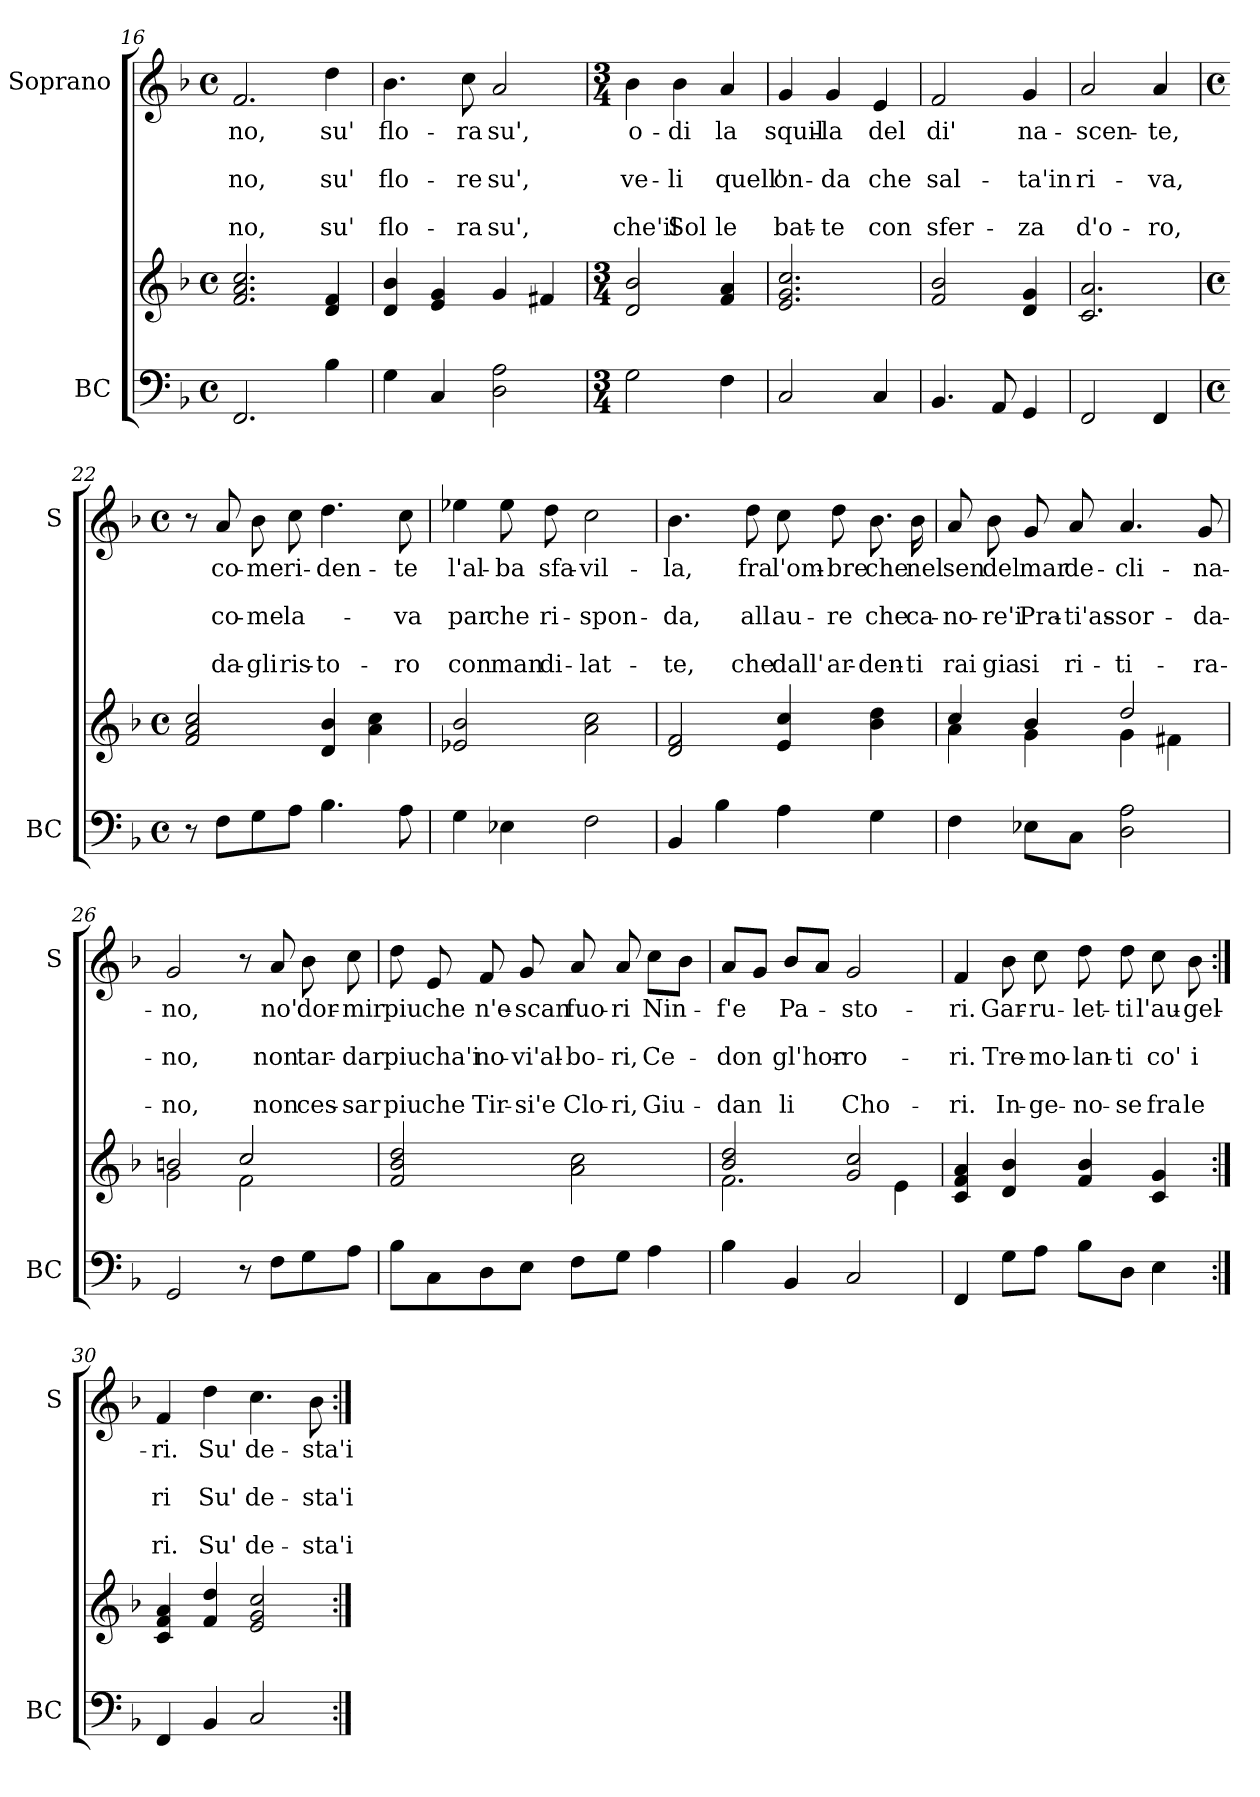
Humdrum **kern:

**kern	**kern	**kern	**text	**text	**text	**text	**text
*part2	*part2	*part1	*part1	*part1	*part1	*part1	*part1
*staff3	*staff2	*staff1	*staff1	*staff1	*staff1	*staff1	*staff1
*I"BC	*	*I"Soprano	*	*	*	*	*
*I'BC	*	*I'S	*	*	*	*	*
!!LO:LB:g=z
*clefF4	*clefG2	*clefG2	*	*	*	*	*
*k[b-]	*k[b-]	*k[b-]	*	*	*	*	*
*F:	*F:	*F:	*	*	*	*	*
*M4/4	*M4/4	*M4/4	*	*	*	*	*
*met(c)	*met(c)	*met(c)	*	*	*	*	*
=16	=16	=16	=16	=16	=16	=16	=16
2.FF/	2.f/ 2.a/ 2.cc/	2.f/	-no,	.	-no,	.	-no,
4B-\	4d/ 4f/	4dd\	su'	.	su'	.	su'
=17	=17	=17	=17	=17	=17	=17	=17
4G\	4d/ 4b-/	4.b-\	flo-	.	flo-	.	flo-
4C/	4e/ 4g/	.	.	.	.	.	.
.	.	8cc\	-ra	.	-re	.	-ra
2D\ 2A\	4g/	2a/	su',	.	su',	.	su',
.	4f#X/	.	.	.	.	.	.
=18	=18	=18	=18	=18	=18	=18	=18
*M3/4	*M3/4	*M3/4	*	*	*	*	*
2G\	2d/ 2b-/	4b-\	o-	.	ve-	.	che'il
.	.	4b-\	-di	.	-li	.	Sol
4F\	4f/ 4a/	4a/	la	.	quell'	.	le
=19	=19	=19	=19	=19	=19	=19	=19
2C/	2.e/ 2.g/ 2.cc/	4g/	squil-	.	on-	.	bat-
.	.	4g/	-la	.	-da	.	-te
4C/	.	4e/	del	.	che	.	con
=20	=20	=20	=20	=20	=20	=20	=20
4.BB-/	2f/ 2b-/	2f/	di'	.	sal-	.	sfer-
8AA/	.	.	.	.	.	.	.
4GG/	4d/ 4g/	4g/	na-	.	-ta'in	.	-za
=21	=21	=21	=21	=21	=21	=21	=21
2FF/	2.c/ 2.a/	2a/	-scen-	.	ri-	.	d'o-
4FF/	.	4a/	-te,	.	-va,	.	-ro,
!!LO:LB:g=z
=22	=22	=22	=22	=22	=22	=22	=22
*M4/4	*M4/4	*M4/4	*	*	*	*	*
*met(c)	*met(c)	*met(c)	*	*	*	*	*
8r	2f/ 2a/ 2cc/	8r	.	.	.	.	.
8F\L	.	8a/	co-	.	co-	.	da-
8G\	.	8b-\	-me	.	-me	.	-gli
8A\J	.	8cc\	ri-	.	la-	.	ris-
4.B-\	4d/ 4b-/	4.dd\	-den-	.	.	.	-to-
.	4a\ 4cc\	.	.	.	.	.	.
8A\	.	8cc\	-te	.	-va	.	-ro
=23	=23	=23	=23	=23	=23	=23	=23
4G\	2e-X/ 2b-/	4ee-X\	l'al-	.	par	.	con
4E-X\	.	8ee-\	-ba	.	che	.	man
.	.	8dd\	sfa-	.	ri-	.	di-
2F\	2a\ 2cc\	2cc\	-vil-	.	-spon-	.	-lat-
=24	=24	=24	=24	=24	=24	=24	=24
4BB-/	2d/ 2f/	4.b-\	-la,	.	-da,	.	-te,
4B-\	.	.	.	.	.	.	.
.	.	8dd\	fra	.	all	.	che
4A\	4e/ 4cc/	8cc\	l'om-	.	au-	.	dall'
.	.	8dd\	-bre	.	-re	.	ar-
4G\	4b-\ 4dd\	8.b-\	che	.	che	.	-den-
.	.	16b-\	nel	.	ca-	.	-ti
!!LO:PB:g=z
=25	=25	=25	=25	=25	=25	=25	=25
*	*^	*	*	*	*	*	*
4F\	4cc/	4a\	8a/	sen	.	-no-	.	rai
.	.	.	8b-\	del	.	-re'i	.	gia
8E-X\L	4b-/	4g\	8g/	mar	.	Pra-	.	si
8C\J	.	.	8a/	de-	.	-ti'as-	.	ri-
2D\ 2A\	2dd/	4g\	4.a/	-cli-	.	-sor-	.	-ti-
.	.	4f#X\	.	.	.	.	.	.
.	.	.	8g/	-na-	.	-da-	.	-ra-
=26	=26	=26	=26	=26	=26	=26	=26	=26
2GG/	2bn/	2g\	2g/	-no,	.	-no,	.	-no,
8r	2cc/	2f\	8r	.	.	.	.	.
8F\L	.	.	8a/	no'	.	non	.	non
8G\	.	.	8b-\	dor-	.	tar-	.	ces-
8A\J	.	.	8cc\	-mir	.	-dar	.	-sar
*	*v	*v	*	*	*	*	*	*
=27	=27	=27	=27	=27	=27	=27	=27
8B-\L	2f/ 2b-/ 2dd/	8dd\	piu	.	piu	.	piu
8C\	.	8e/	che	.	cha'i	.	che
8D\	.	8f/	n'e-	.	no-	.	Tir-
8E\J	.	8g/	-scan	.	-vi'al-	.	-si'e
8F\L	2a\ 2cc\	8a/	fuo-	.	-bo-	.	Clo-
8G\J	.	8a/	-ri	.	-ri,	.	-ri,
4A\	.	8cc\L	Nin-	.	Ce-	.	Giu-
.	.	8b-\J	.	.	.	.	.
!!LO:LB:g=z
=28	=28	=28	=28	=28	=28	=28	=28
*	*^	*	*	*	*	*	*
4B-\	2b-/ 2dd/	2.f\	8a/L	-f'e	.	-don	.	-dan
.	.	.	8g/J	.	.	.	.	.
4BB-/	.	.	8b-/L	Pa-	.	gl'hor-	.	li
.	.	.	8a/J	.	.	.	.	.
2C/	2g/ 2cc/	.	2g/	-sto-	.	-ro-	.	Cho-
.	.	4e\	.	.	.	.	.	.
*	*v	*v	*	*	*	*	*	*
=29	=29	=29	=29	=29	=29	=29	=29
4FF/	4c/ 4f/ 4a/	4f/	-ri.	.	-ri.	.	-ri.
8G\L	4d/ 4b-/	8b-\	Gar-	.	Tre-	.	In-
8A\J	.	8cc\	-ru-	.	-mo-	.	-ge-
8B-\L	4f/ 4b-/	8dd\	-let-	.	-lan-	.	-no-
8D\J	.	8dd\	-ti	.	-ti	.	-se
4E\	4c/ 4g/	8cc\	l'au-	.	co'	.	fra
.	.	8b-\	-gel-	.	i	.	le
=30:|!	=30:|!	=30:|!	=30:|!	=30:|!	=30:|!	=30:|!	=30:|!
4FF/	4c/ 4f/ 4a/	4f/	-ri.	.	ri	.	ri.
4BB-/	4f/ 4dd/	4dd\	Su'	.	Su'	.	Su'
2C/	2e/ 2g/ 2cc/	4.cc\	de-	.	de-	.	de-
.	.	8b-\	-sta'i	.	-sta'i	.	-sta'i
=:|!	=:|!	=:|!	=:|!	=:|!	=:|!	=:|!	=:|!
*-	*-	*-	*-	*-	*-	*-	*-
